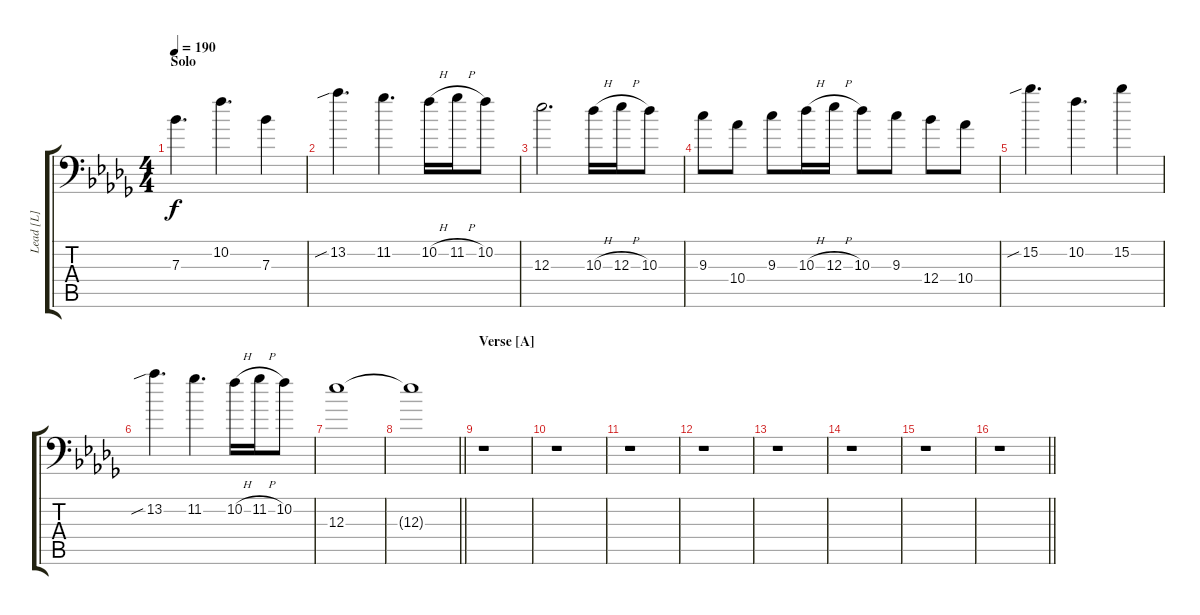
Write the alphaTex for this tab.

\track ("Lead [L]" "Lead [L]") {instrument distortionguitar}
\staff {score tabs}
\tuning (C4 G3 Eb3 Bb2 F2 Bb1) {hide}
\ts (4 4)
\section ("" "Solo")
\tempo 190
\clef f4
\ks db
7.3.4{d dy f} 10.2.4{d} 7.3.4 |
13.2{sib}.4{d} 11.2.4{d} 10.2{h}.16 11.2{h}.16 10.2.8 |
12.3.2{d} 10.3{h}.16 12.3{h}.16 10.3.8 |
9.3.8 10.4.8 9.3.8 10.3{h}.16 12.3{h}.16 10.3.8 9.3.8 12.4.8 10.4.8 |
15.2{sib}.4{d} 10.2.4{d} 15.2.4 |
13.2{sib}.4{d} 11.2.4{d} 10.2{h}.16 11.2{h}.16 10.2.8 |
12.3.1 |
\barLineRight lightlight
12.3{t}.1 |
\section ("" "Verse [A]")
r.1 |
r.1 |
r.1 |
r.1 |
r.1 |
r.1 |
r.1 |
\barLineRight lightlight
r.1
